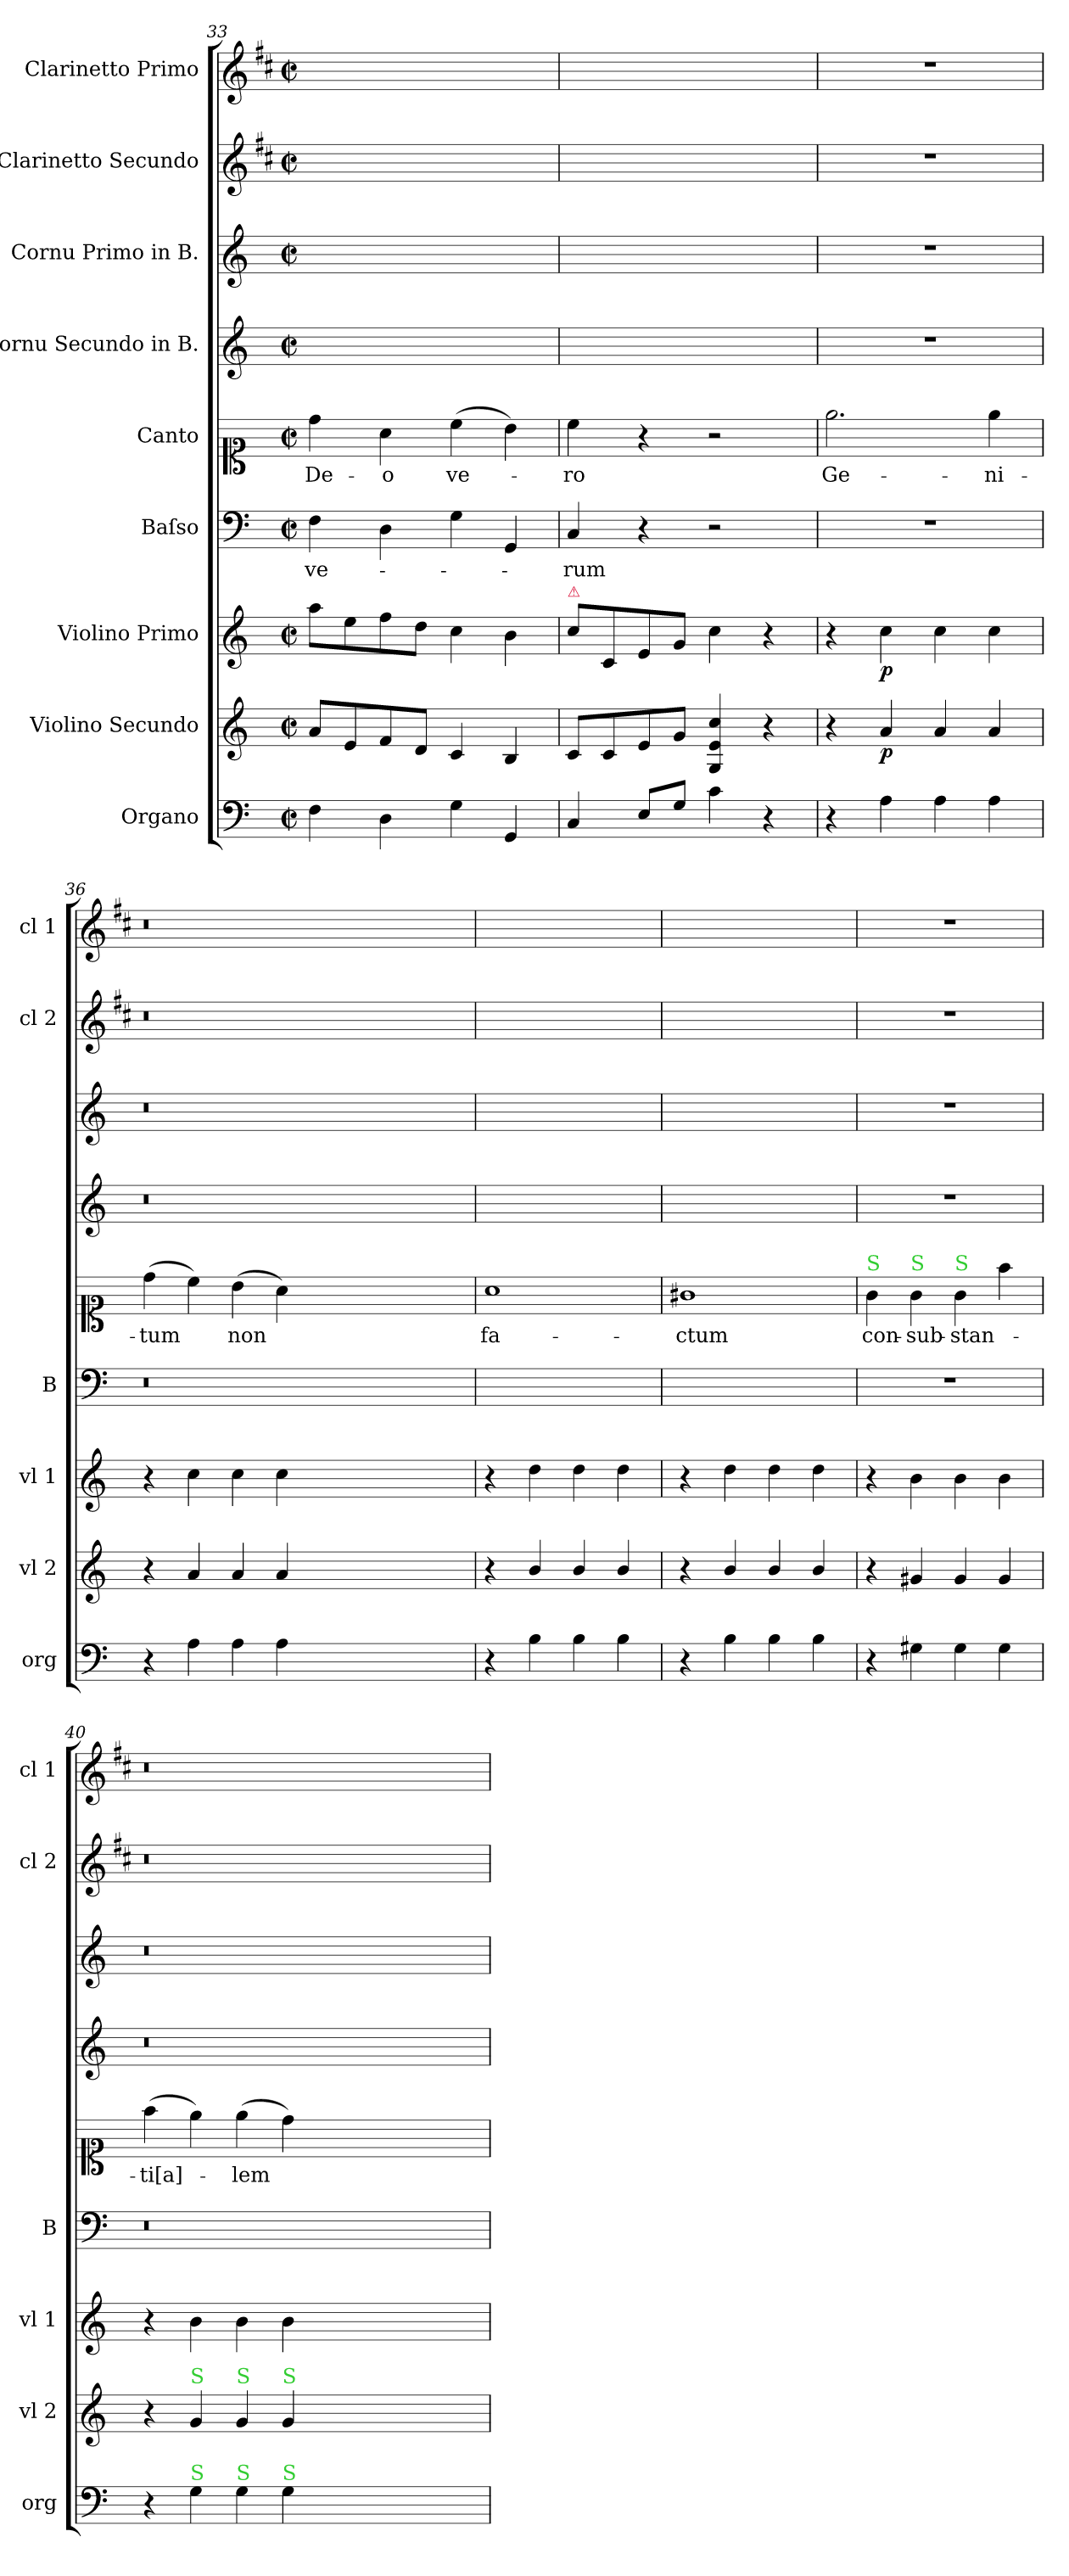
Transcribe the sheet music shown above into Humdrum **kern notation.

**kern	**kern	**dynam	**kern	**dynam	**kern	**text	**kern	**text	**kern	**kern	**kern	**kern
*part9	*part8	*part8	*part7	*part7	*part6	*part6	*part5	*part5	*part4	*part3	*part2	*part1
*staff9	*staff8	*staff8	*staff7	*staff7	*staff6	*staff6	*staff5	*staff5	*staff4	*staff3	*staff2	*staff1
*I"Organo	*I"Violino Secundo	*	*I"Violino Primo	*	*I"Baſso	*	*I"Canto	*	*I"Cornu Secundo in B.	*I"Cornu Primo in B.	*I"Clarinetto Secundo	*I"Clarinetto Primo
*I'org	*I'vl 2	*	*I'vl 1	*	*I'B	*	*	*	*	*	*I'cl 2	*I'cl 1
*clefF4	*clefG2	*	*clefG2	*	*clefF4	*	*clefC1	*	*clefG2	*clefG2	*clefG2	*clefG2
*	*	*	*	*	*	*	*	*	*	*	*ITrd1c2	*ITrd1c2
*k[]	*k[]	*	*k[]	*	*k[]	*	*k[]	*	*k[]	*k[]	*k[]	*k[]
*C:	*C:	*	*C:	*	*C:	*	*C:	*	*C:	*C:	*C:	*C:
*M2/2	*M2/2	*	*M2/2	*	*M2/2	*	*M2/2	*	*M2/2	*M2/2	*M2/2	*M2/2
*met(c|)	*met(c|)	*	*met(c|)	*	*met(c|)	*	*met(c|)	*	*met(c|)	*met(c|)	*met(c|)	*met(c|)
=33	=33	=33	=33	=33	=33	=33	=33	=33	=33	=33	=33	=33
4F\	8a/L	.	8aa\L	.	4F\	ve-	4dd\	De-	1ryy	1ryy	1ryy	1ryy
.	8e/	.	8ee\	.	.	.	.	.	.	.	.	.
4D\	8f/	.	8ff\	.	4D\	.	4a\	-o	.	.	.	.
.	8d/J	.	8dd\J	.	.	.	.	.	.	.	.	.
4G\	4c/	.	4cc\	.	4G\	.	(4cc\	ve-	.	.	.	.
4GG/	4B/	.	4b\	.	4GG/	.	4b\)	.	.	.	.	.
=34	=34	=34	=34	=34	=34	=34	=34	=34	=34	=34	=34	=34
!	!	!	!LO:TX:a:color=crimson:t=⚠	!	!	!	!	!	!	!	!	!
4C/	8c/L	.	8cc\L	.	4C/	-rum	4cc\	-ro	1ryy	1ryy	1ryy	1ryy
.	8c/	.	8c/	.	.	.	.	.	.	.	.	.
8E/L	8e/	.	8e/	.	4r	.	4r	.	.	.	.	.
8G/J	8g/J	.	8g/J	.	.	.	.	.	.	.	.	.
4c\	4G/ 4e/ 4cc/	.	4cc\	.	2r	.	2r	.	.	.	.	.
4r	4r	.	4r	.	.	.	.	.	.	.	.	.
=35	=35	=35	=35	=35	=35	=35	=35	=35	=35	=35	=35	=35
4r	4r	.	4r	.	1r	.	2.ee\	Ge-	1r	1r	1r	1r
!	!	!	!	!LO:DY:b	!	!	!	!	!	!	!	!
4A\	4a/	p	4cc\	p	.	.	.	.	.	.	.	.
4A\	4a/	.	4cc\	.	.	.	.	.	.	.	.	.
4A\	4a/	.	4cc\	.	.	.	4ee\	-ni-	.	.	.	.
=36	=36	=36	=36	=36	=36	=36	=36	=36	=36	=36	=36	=36
4r	4r	.	4r	.	0.r	.	(4dd\	-tum	0.r	0.r	0.r	0.r
4A\	4a/	.	4cc\	.	.	.	4cc\)	.	.	.	.	.
4A\	4a/	.	4cc\	.	.	.	(4b\	non	.	.	.	.
4A\	4a/	.	4cc\	.	.	.	4a\)	.	.	.	.	.
0ryy	0ryy	.	0ryy	.	.	.	0ryy	.	.	.	.	.
=37	=37	=37	=37	=37	=37	=37	=37	=37	=37	=37	=37	=37
4r	4r	.	4r	.	1ryy	.	1a	fa-	1ryy	1ryy	1ryy	1ryy
4B\	4b/	.	4dd\	.	.	.	.	.	.	.	.	.
4B\	4b/	.	4dd\	.	.	.	.	.	.	.	.	.
4B\	4b/	.	4dd\	.	.	.	.	.	.	.	.	.
=38	=38	=38	=38	=38	=38	=38	=38	=38	=38	=38	=38	=38
4r	4r	.	4r	.	1ryy	.	1g#X	-ctum	1ryy	1ryy	1ryy	1ryy
4B\	4b/	.	4dd\	.	.	.	.	.	.	.	.	.
4B\	4b/	.	4dd\	.	.	.	.	.	.	.	.	.
4B\	4b/	.	4dd\	.	.	.	.	.	.	.	.	.
=39	=39	=39	=39	=39	=39	=39	=39	=39	=39	=39	=39	=39
!	!	!	!	!	!	!	!LO:TX:a:color=limegreen:t=S	!	!	!	!	!
4r	4r	.	4r	.	1r	.	4g\	con-	1r	1r	1r	1r
!	!	!	!	!	!	!	!LO:TX:a:color=limegreen:t=S	!	!	!	!	!
4G#X\	4g#X/	.	4b\	.	.	.	4g\	-sub-	.	.	.	.
!	!	!	!	!	!	!	!LO:TX:a:color=limegreen:t=S	!	!	!	!	!
4G#\	4g#/	.	4b\	.	.	.	4g\	-stan-	.	.	.	.
4G#\	4g#/	.	4b\	.	.	.	4ff\	.	.	.	.	.
=40	=40	=40	=40	=40	=40	=40	=40	=40	=40	=40	=40	=40
4r	4r	.	4r	.	0.r	.	(4ff\	-ti[a]-	0.r	0.r	0.r	0.r
!	!LO:TX:a:color=limegreen:t=S	!	!	!	!	!	!	!	!	!	!	!
!LO:TX:a:color=limegreen:t=S	!	!	!	!	!	!	!	!	!	!	!	!
4G\	4g/	.	4b\	.	.	.	4ee\)	.	.	.	.	.
!	!LO:TX:a:color=limegreen:t=S	!	!	!	!	!	!	!	!	!	!	!
!LO:TX:a:color=limegreen:t=S	!	!	!	!	!	!	!	!	!	!	!	!
4G\	4g/	.	4b\	.	.	.	(4ee\	-lem	.	.	.	.
!	!LO:TX:a:color=limegreen:t=S	!	!	!	!	!	!	!	!	!	!	!
!LO:TX:a:color=limegreen:t=S	!	!	!	!	!	!	!	!	!	!	!	!
4G\	4g/	.	4b\	.	.	.	4dd\)	.	.	.	.	.
0ryy	0ryy	.	0ryy	.	.	.	0ryy	.	.	.	.	.
=	=	=	=	=	=	=	=	=	=	=	=	=
*-	*-	*-	*-	*-	*-	*-	*-	*-	*-	*-	*-	*-
